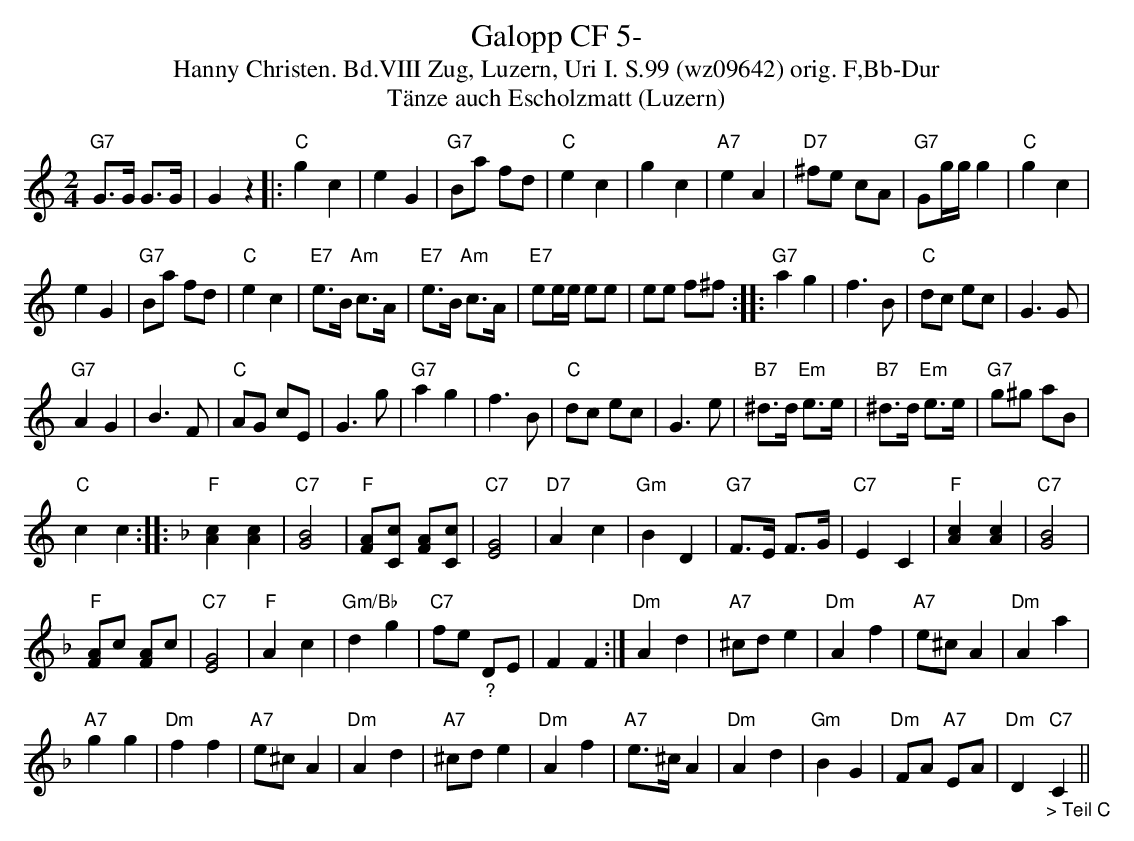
X:1
T:Galopp CF 5-
T:Hanny Christen. Bd.VIII Zug, Luzern, Uri I. S.99 (wz09642) orig. F,Bb-Dur
T:Tänze auch Escholzmatt (Luzern)
M:2/4
L:1/8
K:Cmaj
"G7"G>G G>G | G2z2 |: "C"g2c2 | e2 G2 | "G7"Ba fd | "C"e2c2 | g2c2 | "A7"e2A2 | "D7"^fe cA | "G7"Gg/2g/2 g2 | "C"g2 c2 |
e2G2 | "G7"Ba fd | "C"e2c2 | "E7"e>B "Am"c>A | "E7"e>B "Am"c>A | "E7"ee/2e/2 ee | ee f^f :: "G7"a2g2 | f3B | "C"dc ec | G3G |
"G7"A2G2 | B3F | "C"AG cE | G3g | "G7"a2g2 | f3B | "C"dc ec | G3e | "B7"^d>d "Em"e>e | "B7"^d>d "Em"e>e | "G7"g^g aB |
"C"c2c2 :: [K:Fmaj] [L:1/4] "F"[.cA] [.cA] | "C7"[G2B2] | "F"[A/2F/2][c/2C/2] [A/2F/2][c/2C/2] |\
"C7"[E2G2] | "D7"Ac | "Gm"BD | "G7"F/2>E/2 F/2>G/2 | "C7"EC | "F"[Ac][Ac] | "C7"[G2B2] |
"F"[F/2A/2]c/2 [F/2A/2]c/2 | "C7"[E2G2] | "F"Ac | "Gm/Bb"dg | "C7"f/2e/2 "_?"D/2E/2 | FF :| "Dm"Ad | "A7"^c/2d/2 e | "Dm"Af | "A7"e/2^c/2 A | "Dm"Aa |
"A7"gg | "Dm"ff | "A7"e/2^c/2 A | "Dm"Ad | "A7"^c/2d/2 e | "Dm"Af | "A7"e/2>^c/2 A | "Dm"Ad | "Gm"BG | "Dm"F/2A/2 "A7"E/2A/2 | "Dm"D"_> Teil C""C7"C ||
